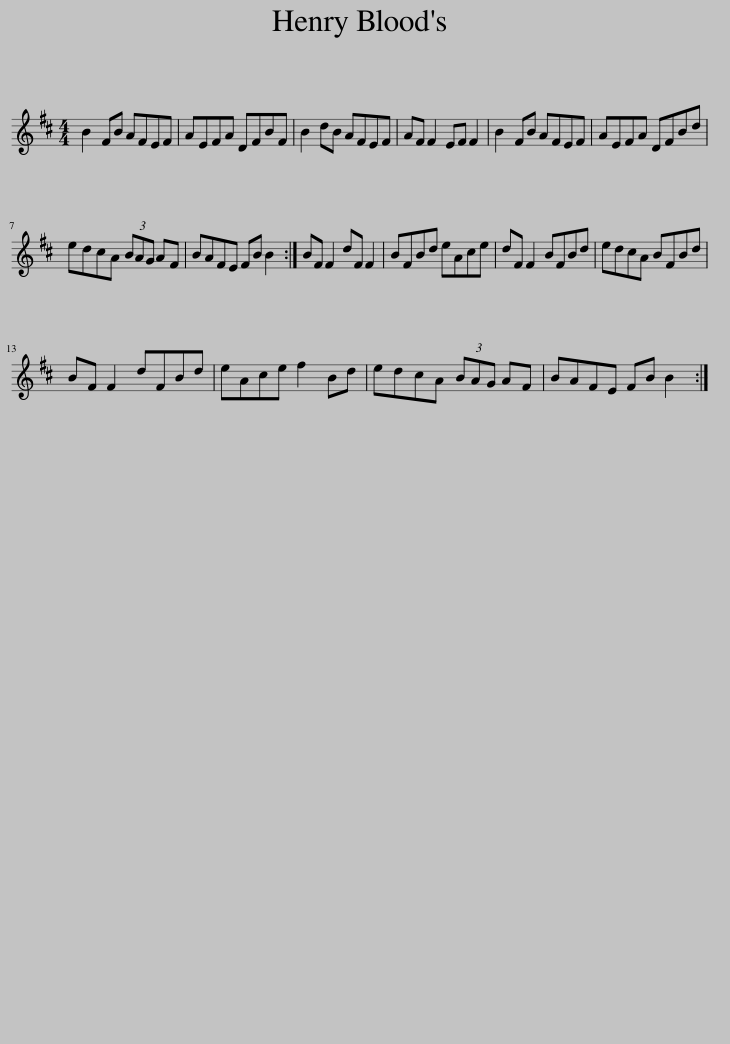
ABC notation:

X:1
L:1/8
M:4/4
I:linebreak $
K:Bmin
V:1 treble
V:1
 B2 FB AFEF | AEFA DFBF | B2 dB AFEF | AF F2 EF F2 | B2 FB AFEF | %5
 AEFA DFBd |$ edcA (3BAG AF | BAFE FB B2 :| BF F2 dF F2 | BFBd eAce | %10
 dF F2 BFBd | edcA BFBd |$ BF F2 dFBd | eAce f2 Bd | edcA (3BAG AF | %15
 BAFE FB B2 :| %16
